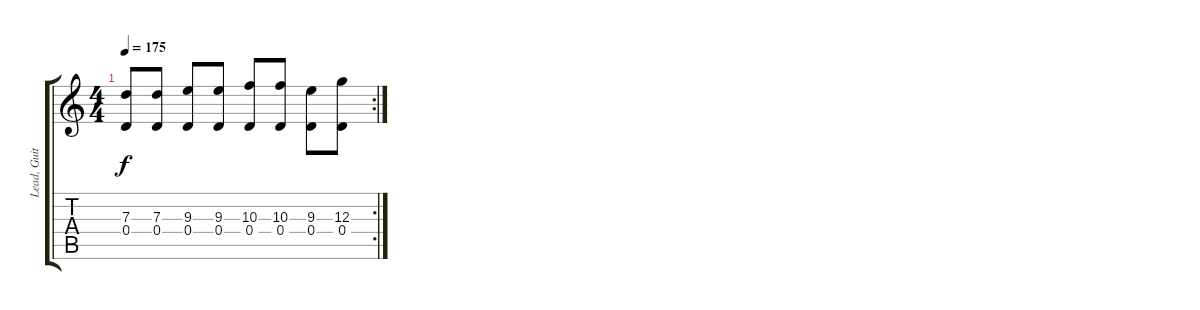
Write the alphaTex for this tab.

\track ("Lead, Guitar Solo" "Lead, Guit") {instrument distortionguitar}
\staff {score tabs}
\tuning (E4 B3 G3 D3 A2 D2) {hide}
\rc 2
\ts (4 4)
\tempo 175
\clef g2
\ks c
(7.3 0.4).8{dy f} (7.3 0.4).8 (9.3 0.4).8 (9.3 0.4).8 (10.3 0.4).8 (10.3 0.4).8 (9.3 0.4).8 (12.3 0.4).8
